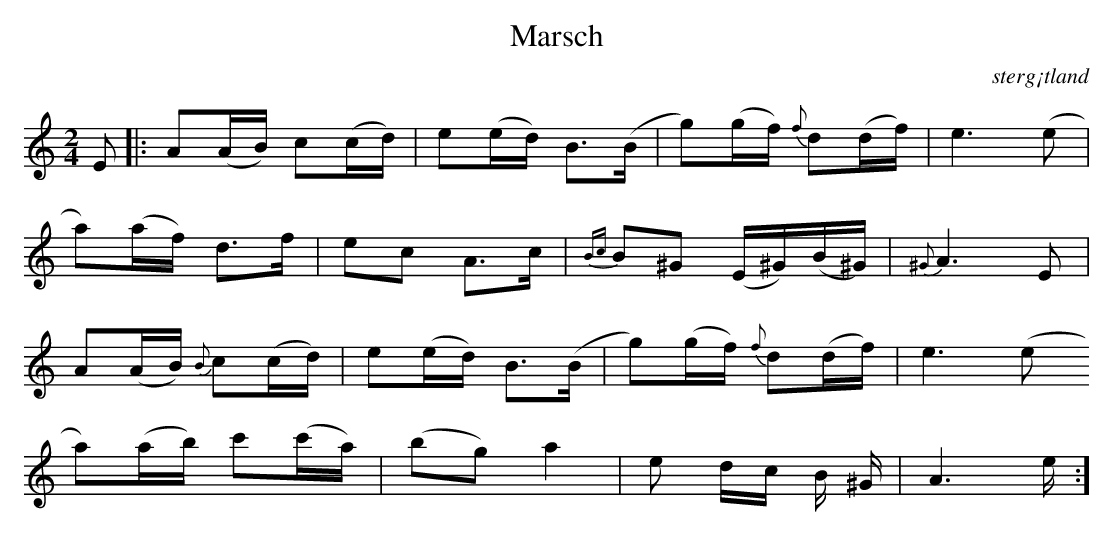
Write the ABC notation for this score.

X:1
T:Marsch
O: sterg¡tland
M: 2/4
L: 1/16
K: Am
E2 |: A2(AB) c2(cd) | e2(ed) B3(B | g2)(gf){f} d2(df) | e6 (e2 |
a2)(af) d3f | e2c2 A3c |{Bc} B2^G2 (E^G)(B^G)|{^G} A6 E2 |
A2(AB){B} c2(cd) | e2(ed) B3(B | g2)(gf){f} d2(df) | e6 (e2
a2)(ab) c'2(c'a) | (b2g2) a4 | e2 dc B ^G| A6 e:]
